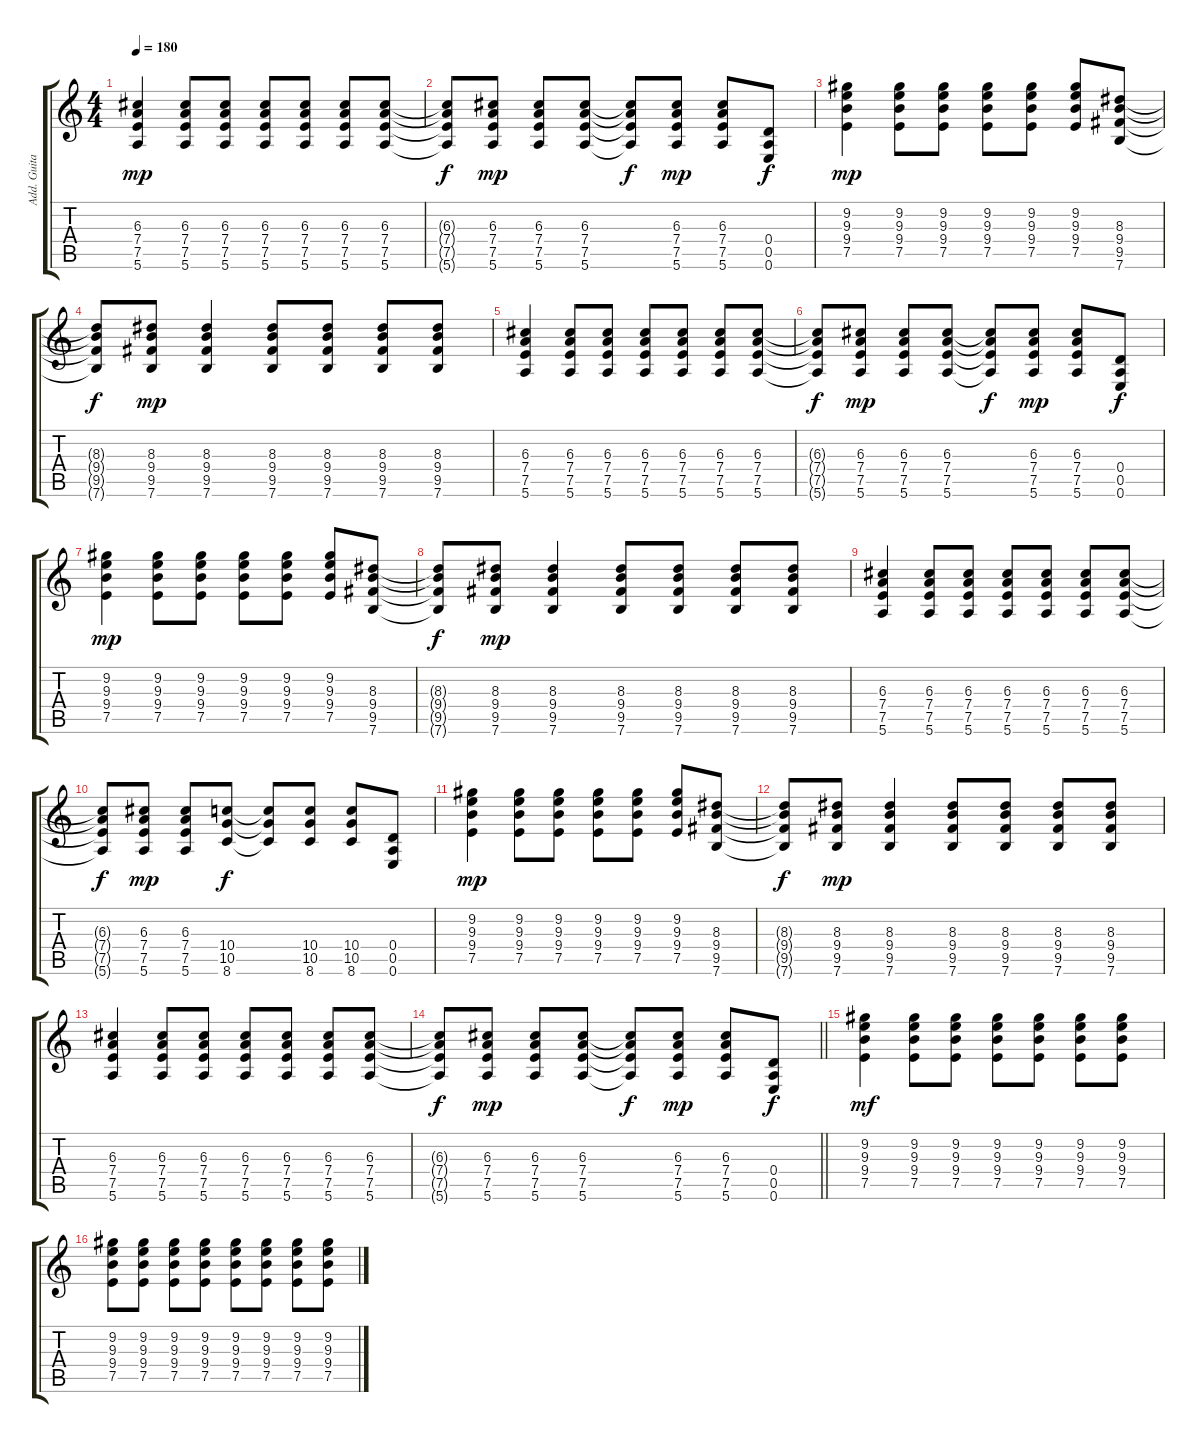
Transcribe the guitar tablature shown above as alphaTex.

\track ("Add. Guitar 1" "Add. Guita") {instrument distortionguitar}
\staff {score tabs}
\tuning (E4 B3 G3 D3 A2 E2) {hide}
\ts (4 4)
\tempo 180
\clef g2
\ks c
(6.3 7.4 7.5 5.6).4{dy mp} (6.3 7.4 7.5 5.6).8 (6.3 7.4 7.5 5.6).8 (6.3 7.4 7.5 5.6).8 (6.3 7.4 7.5 5.6).8 (6.3 7.4 7.5 5.6).8 (6.3 7.4 7.5 5.6).8 |
(6.3{t} 7.4{t} 7.5{t} 5.6{t}).8{dy f} (6.3 7.4 7.5 5.6).8{dy mp} (6.3 7.4 7.5 5.6).8 (6.3 7.4 7.5 5.6).8 (6.3{t} 7.4{t} 7.5{t} 5.6{t}).8{dy f} (6.3 7.4 7.5 5.6).8{dy mp} (6.3 7.4 7.5 5.6).8 (0.4 0.5 0.6).8{dy f} |
(9.2 9.3 9.4 7.5).4{dy mp} (9.2 9.3 9.4 7.5).8 (9.2 9.3 9.4 7.5).8 (9.2 9.3 9.4 7.5).8 (9.2 9.3 9.4 7.5).8 (9.2 9.3 9.4 7.5).8 (8.3 9.4 9.5 7.6).8 |
(8.3{t} 9.4{t} 9.5{t} 7.6{t}).8{dy f} (8.3 9.4 9.5 7.6).8{dy mp} (8.3 9.4 9.5 7.6).4 (8.3 9.4 9.5 7.6).8 (8.3 9.4 9.5 7.6).8 (8.3 9.4 9.5 7.6).8 (8.3 9.4 9.5 7.6).8 |
(6.3 7.4 7.5 5.6).4 (6.3 7.4 7.5 5.6).8 (6.3 7.4 7.5 5.6).8 (6.3 7.4 7.5 5.6).8 (6.3 7.4 7.5 5.6).8 (6.3 7.4 7.5 5.6).8 (6.3 7.4 7.5 5.6).8 |
(6.3{t} 7.4{t} 7.5{t} 5.6{t}).8{dy f} (6.3 7.4 7.5 5.6).8{dy mp} (6.3 7.4 7.5 5.6).8 (6.3 7.4 7.5 5.6).8 (6.3{t} 7.4{t} 7.5{t} 5.6{t}).8{dy f} (6.3 7.4 7.5 5.6).8{dy mp} (6.3 7.4 7.5 5.6).8 (0.4 0.5 0.6).8{dy f} |
(9.2 9.3 9.4 7.5).4{dy mp} (9.2 9.3 9.4 7.5).8 (9.2 9.3 9.4 7.5).8 (9.2 9.3 9.4 7.5).8 (9.2 9.3 9.4 7.5).8 (9.2 9.3 9.4 7.5).8 (8.3 9.4 9.5 7.6).8 |
(8.3{t} 9.4{t} 9.5{t} 7.6{t}).8{dy f} (8.3 9.4 9.5 7.6).8{dy mp} (8.3 9.4 9.5 7.6).4 (8.3 9.4 9.5 7.6).8 (8.3 9.4 9.5 7.6).8 (8.3 9.4 9.5 7.6).8 (8.3 9.4 9.5 7.6).8 |
(6.3 7.4 7.5 5.6).4 (6.3 7.4 7.5 5.6).8 (6.3 7.4 7.5 5.6).8 (6.3 7.4 7.5 5.6).8 (6.3 7.4 7.5 5.6).8 (6.3 7.4 7.5 5.6).8 (6.3 7.4 7.5 5.6).8 |
(6.3{t} 7.4{t} 7.5{t} 5.6{t}).8{dy f} (6.3 7.4 7.5 5.6).8{dy mp} (6.3 7.4 7.5 5.6).8 (10.4 10.5 8.6).8{dy f} (10.4{t} 10.5{t} 8.6{t}).8 (10.4 10.5 8.6).8 (10.4 10.5 8.6).8 (0.4 0.5 0.6).8 |
(9.2 9.3 9.4 7.5).4{dy mp} (9.2 9.3 9.4 7.5).8 (9.2 9.3 9.4 7.5).8 (9.2 9.3 9.4 7.5).8 (9.2 9.3 9.4 7.5).8 (9.2 9.3 9.4 7.5).8 (8.3 9.4 9.5 7.6).8 |
(8.3{t} 9.4{t} 9.5{t} 7.6{t}).8{dy f} (8.3 9.4 9.5 7.6).8{dy mp} (8.3 9.4 9.5 7.6).4 (8.3 9.4 9.5 7.6).8 (8.3 9.4 9.5 7.6).8 (8.3 9.4 9.5 7.6).8 (8.3 9.4 9.5 7.6).8 |
(6.3 7.4 7.5 5.6).4 (6.3 7.4 7.5 5.6).8 (6.3 7.4 7.5 5.6).8 (6.3 7.4 7.5 5.6).8 (6.3 7.4 7.5 5.6).8 (6.3 7.4 7.5 5.6).8 (6.3 7.4 7.5 5.6).8 |
\barLineRight lightlight
(6.3{t} 7.4{t} 7.5{t} 5.6{t}).8{dy f} (6.3 7.4 7.5 5.6).8{dy mp} (6.3 7.4 7.5 5.6).8 (6.3 7.4 7.5 5.6).8 (6.3{t} 7.4{t} 7.5{t} 5.6{t}).8{dy f} (6.3 7.4 7.5 5.6).8{dy mp} (6.3 7.4 7.5 5.6).8 (0.4 0.5 0.6).8{dy f} |
(9.2 9.3 9.4 7.5).4{dy mf} (9.2 9.3 9.4 7.5).8 (9.2 9.3 9.4 7.5).8 (9.2 9.3 9.4 7.5).8 (9.2 9.3 9.4 7.5).8 (9.2 9.3 9.4 7.5).8 (9.2 9.3 9.4 7.5).8 |
(9.2 9.3 9.4 7.5).8 (9.2 9.3 9.4 7.5).8 (9.2 9.3 9.4 7.5).8 (9.2 9.3 9.4 7.5).8 (9.2 9.3 9.4 7.5).8 (9.2 9.3 9.4 7.5).8 (9.2 9.3 9.4 7.5).8 (9.2 9.3 9.4 7.5).8
